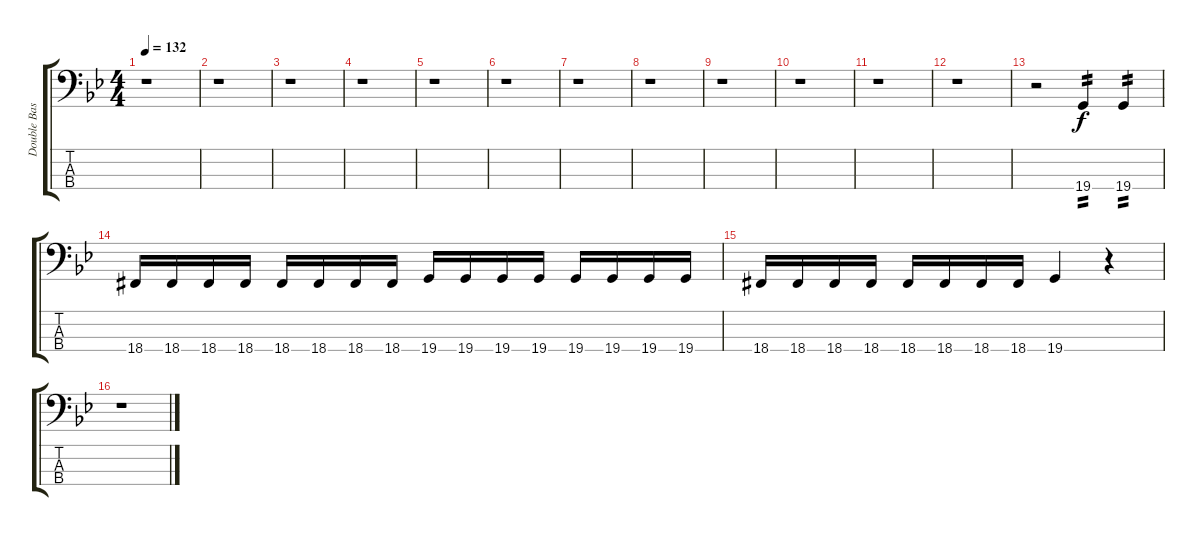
\track ("Double Bass" "Double Bas") {instrument contrabass}
\staff {score tabs}
\tuning (G2 D2 A1 C0) {hide}
\ts (4 4)
\tempo 132
\clef f4
\ks gminor
r.1{dy f} |
r.1 |
r.1 |
r.1 |
r.1 |
r.1 |
r.1 |
r.1 |
r.1 |
r.1 |
r.1 |
r.1 |
r.2 19.4.4{tp 2} 19.4.4{tp 2} |
18.4{acc #}.16 18.4{acc #}.16{beam merge} 18.4{acc #}.16 18.4{acc #}.16 18.4{acc #}.16 18.4{acc #}.16{beam merge} 18.4{acc #}.16 18.4{acc #}.16 19.4.16 19.4.16{beam merge} 19.4.16 19.4.16 19.4.16 19.4.16{beam merge} 19.4.16 19.4.16 |
18.4{acc #}.16 18.4{acc #}.16{beam merge} 18.4{acc #}.16 18.4{acc #}.16 18.4{acc #}.16 18.4{acc #}.16{beam merge} 18.4{acc #}.16 18.4{acc #}.16 19.4.4 r.4 |
r.1
